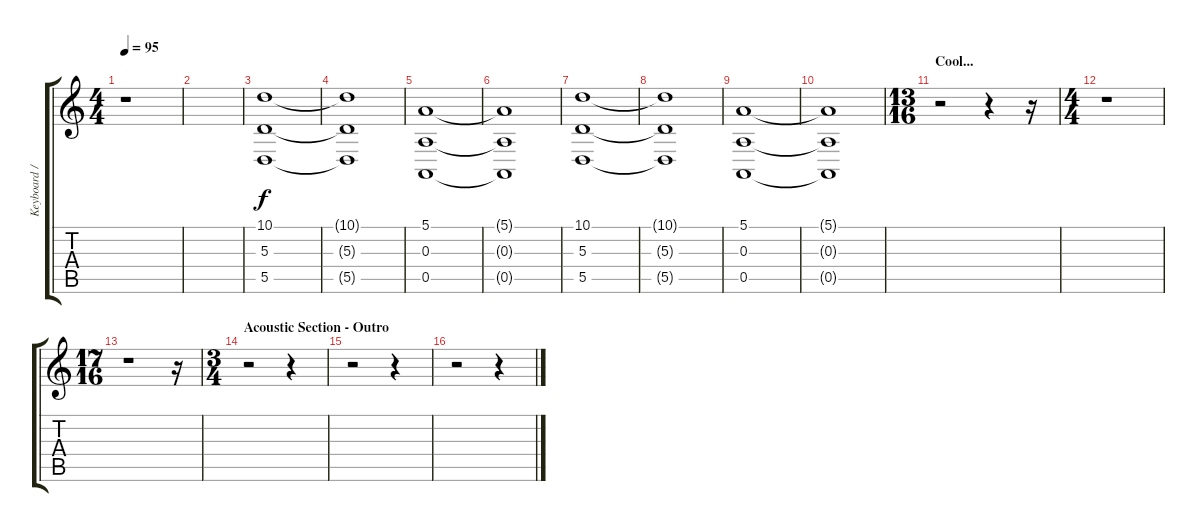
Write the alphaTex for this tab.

\track ("Keyboard / Flute" "Keyboard /") {instrument pad8sweep}
\staff {score tabs}
\tuning (E4 D4 A3 D3 A2 D2) {hide}
\ts (4 4)
\tempo 95
\clef g2
\ks c
r.1{dy f} |
|
(10.1 5.3 5.5).1{volume 13 instrument pad8sweep} |
(10.1{t} 5.3{t} 5.5{t}).1 |
(5.1 0.3 0.5).1 |
(5.1{t} 0.3{t} 0.5{t}).1 |
(10.1 5.3 5.5).1 |
(10.1{t} 5.3{t} 5.5{t}).1 |
(5.1 0.3 0.5).1 |
(5.1{t} 0.3{t} 0.5{t}).1 |
\ts (13 16)
\section ("" "Cool...")
r.2 r.4 r.16 |
\ts (4 4)
r.1 |
\ts (17 16)
r.1 r.16 |
\ts (3 4)
\section ("" "Acoustic Section - Outro")
r.2 r.4 |
r.2 r.4 |
r.2 r.4
